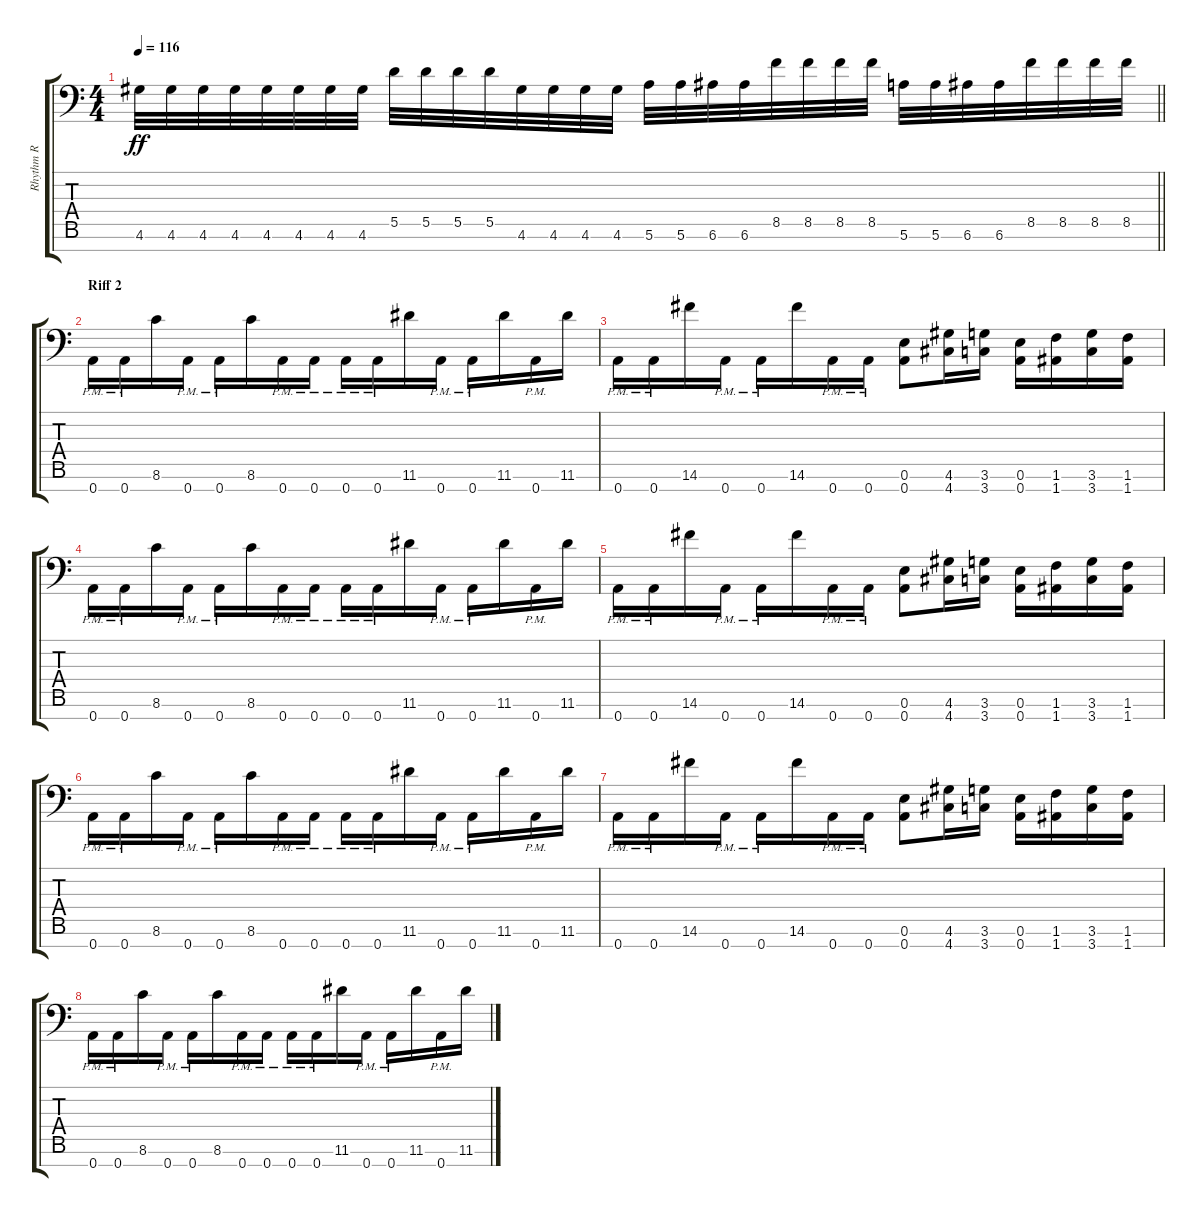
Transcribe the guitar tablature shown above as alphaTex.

\track ("Rhythm R" "Rhythm R") {instrument overdrivenguitar}
\staff {score tabs}
\tuning (E4 B3 G3 D3 A2 E2 A1) {hide}
\ts (4 4)
\tempo 116
\clef f4
\barLineRight lightlight
\ks c
4.6.32{dy ff} 4.6.32 4.6.32 4.6.32 4.6.32 4.6.32 4.6.32 4.6.32 5.5.32 5.5.32 5.5.32 5.5.32 4.6.32 4.6.32 4.6.32 4.6.32 5.6.32 5.6.32 6.6.32 6.6.32 8.5.32 8.5.32 8.5.32 8.5.32 5.6.32 5.6.32 6.6.32 6.6.32 8.5.32 8.5.32 8.5.32 8.5.32 |
\section ("" "Riff 2")
0.7{pm}.16 0.7{pm}.16 8.6.16 0.7{pm}.16 0.7{pm}.16 8.6.16 0.7{pm}.16 0.7{pm}.16 0.7{pm}.16 0.7{pm}.16 11.6.16 0.7{pm}.16 0.7{pm}.16 11.6.16 0.7{pm}.16 11.6.16 |
0.7{pm}.16 0.7{pm}.16 14.6.16 0.7{pm}.16 0.7{pm}.16 14.6.16 0.7{pm}.16 0.7{pm}.16 (0.6 0.7).8 (4.6 4.7).16 (3.6 3.7).16 (0.6 0.7).16 (1.6 1.7).16 (3.6 3.7).16 (1.6 1.7).16 |
0.7{pm}.16 0.7{pm}.16 8.6.16 0.7{pm}.16 0.7{pm}.16 8.6.16 0.7{pm}.16 0.7{pm}.16 0.7{pm}.16 0.7{pm}.16 11.6.16 0.7{pm}.16 0.7{pm}.16 11.6.16 0.7{pm}.16 11.6.16 |
0.7{pm}.16 0.7{pm}.16 14.6.16 0.7{pm}.16 0.7{pm}.16 14.6.16 0.7{pm}.16 0.7{pm}.16 (0.6 0.7).8 (4.6 4.7).16 (3.6 3.7).16 (0.6 0.7).16 (1.6 1.7).16 (3.6 3.7).16 (1.6 1.7).16 |
0.7{pm}.16 0.7{pm}.16 8.6.16 0.7{pm}.16 0.7{pm}.16 8.6.16 0.7{pm}.16 0.7{pm}.16 0.7{pm}.16 0.7{pm}.16 11.6.16 0.7{pm}.16 0.7{pm}.16 11.6.16 0.7{pm}.16 11.6.16 |
0.7{pm}.16 0.7{pm}.16 14.6.16 0.7{pm}.16 0.7{pm}.16 14.6.16 0.7{pm}.16 0.7{pm}.16 (0.6 0.7).8 (4.6 4.7).16 (3.6 3.7).16 (0.6 0.7).16 (1.6 1.7).16 (3.6 3.7).16 (1.6 1.7).16 |
0.7{pm}.16 0.7{pm}.16 8.6.16 0.7{pm}.16 0.7{pm}.16 8.6.16 0.7{pm}.16 0.7{pm}.16 0.7{pm}.16 0.7{pm}.16 11.6.16 0.7{pm}.16 0.7{pm}.16 11.6.16 0.7{pm}.16 11.6.16
